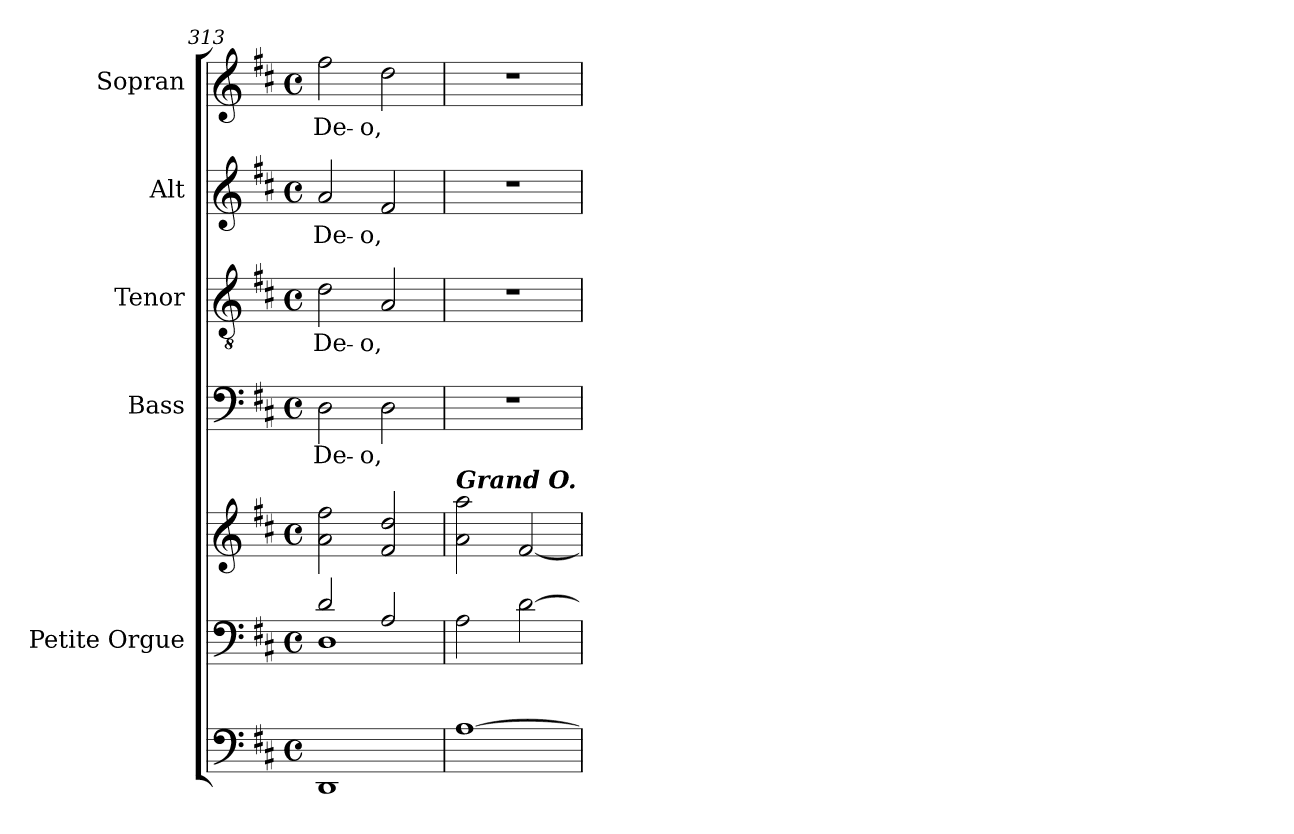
**kern	**kern	**kern	**kern	**text	**kern	**text	**kern	**text	**kern	**text
*part6	*part5	*part5	*part4	*part4	*part3	*part3	*part2	*part2	*part1	*part1
*staff7	*staff6	*staff5	*staff4	*staff4	*staff3	*staff3	*staff2	*staff2	*staff1	*staff1
*	*I"Petite Orgue	*	*I"Bass	*	*I"Tenor	*	*I"Alt	*	*I"Sopran	*
*	*I'Org. 1	*	*I'B.	*	*I'T.	*	*I'A.	*	*I'S.	*
*clefF4	*clefF4	*clefG2	*clefF4	*	*clefGv2	*	*clefG2	*	*clefG2	*
*k[f#c#]	*k[f#c#]	*k[f#c#]	*k[f#c#]	*	*k[f#c#]	*	*k[f#c#]	*	*k[f#c#]	*
*D:	*D:	*D:	*D:	*	*D:	*	*D:	*	*D:	*
*M4/4	*M4/4	*M4/4	*M4/4	*	*M4/4	*	*M4/4	*	*M4/4	*
*met(c)	*met(c)	*met(c)	*met(c)	*	*met(c)	*	*met(c)	*	*met(c)	*
=313	=313	=313	=313	=313	=313	=313	=313	=313	=313	=313
*	*^	*	*	*	*	*	*	*	*	*
!	!	!	!	!	!LO:LY:b	!	!LO:LY:b	!	!LO:LY:b	!	!LO:LY:b
1DD	2d/	1D	2a\ 2ff#\	2D\	De-	2d\	De-	2a/	De-	2ff#\	De-
!	!	!	!	!	!LO:LY:b	!	!LO:LY:b	!	!LO:LY:b	!	!LO:LY:b
.	2A/	.	2f#/ 2dd/	2D\	-o,	2A/	-o,	2f#/	-o,	2dd\	-o,
*	*v	*v	*	*	*	*	*	*	*	*	*
=314	=314	=314	=314	=314	=314	=314	=314	=314	=314	=314
!	!	!LO:TX:a:Bi:t=Grand O.	!	!	!	!	!	!	!	!
[1A	2A\	2a\ 2aa\	1r	.	1r	.	1r	.	1r	.
.	[2d\	[2f#/	.	.	.	.	.	.	.	.
=	=	=	=	=	=	=	=	=	=	=
*-	*-	*-	*-	*-	*-	*-	*-	*-	*-	*-
